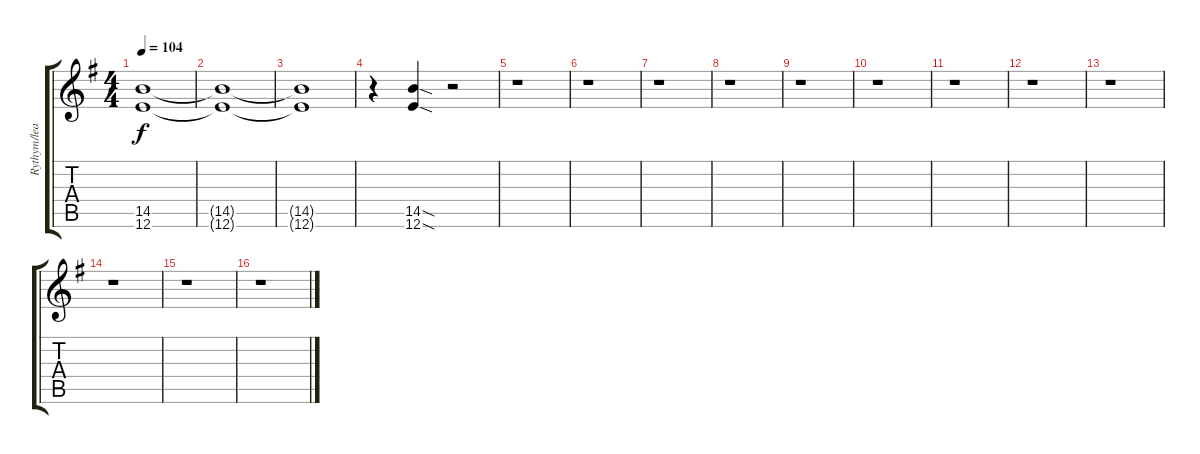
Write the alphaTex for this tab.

\track ("Rythym/lead" "Rythym/lea") {instrument distortionguitar}
\staff {score tabs}
\tuning (E4 B3 G3 D3 A2 E2) {hide}
\ts (4 4)
\tempo 104
\clef g2
\ks g
(14.5 12.6).1{dy f} |
(14.5{t} 12.6{t}).1 |
(14.5{t} 12.6{t}).1 |
r.4 (14.5{sod} 12.6{sod}).4 r.2 |
r.1 |
r.1 |
r.1 |
r.1 |
r.1 |
r.1 |
r.1 |
r.1 |
r.1 |
r.1 |
r.1 |
r.1
